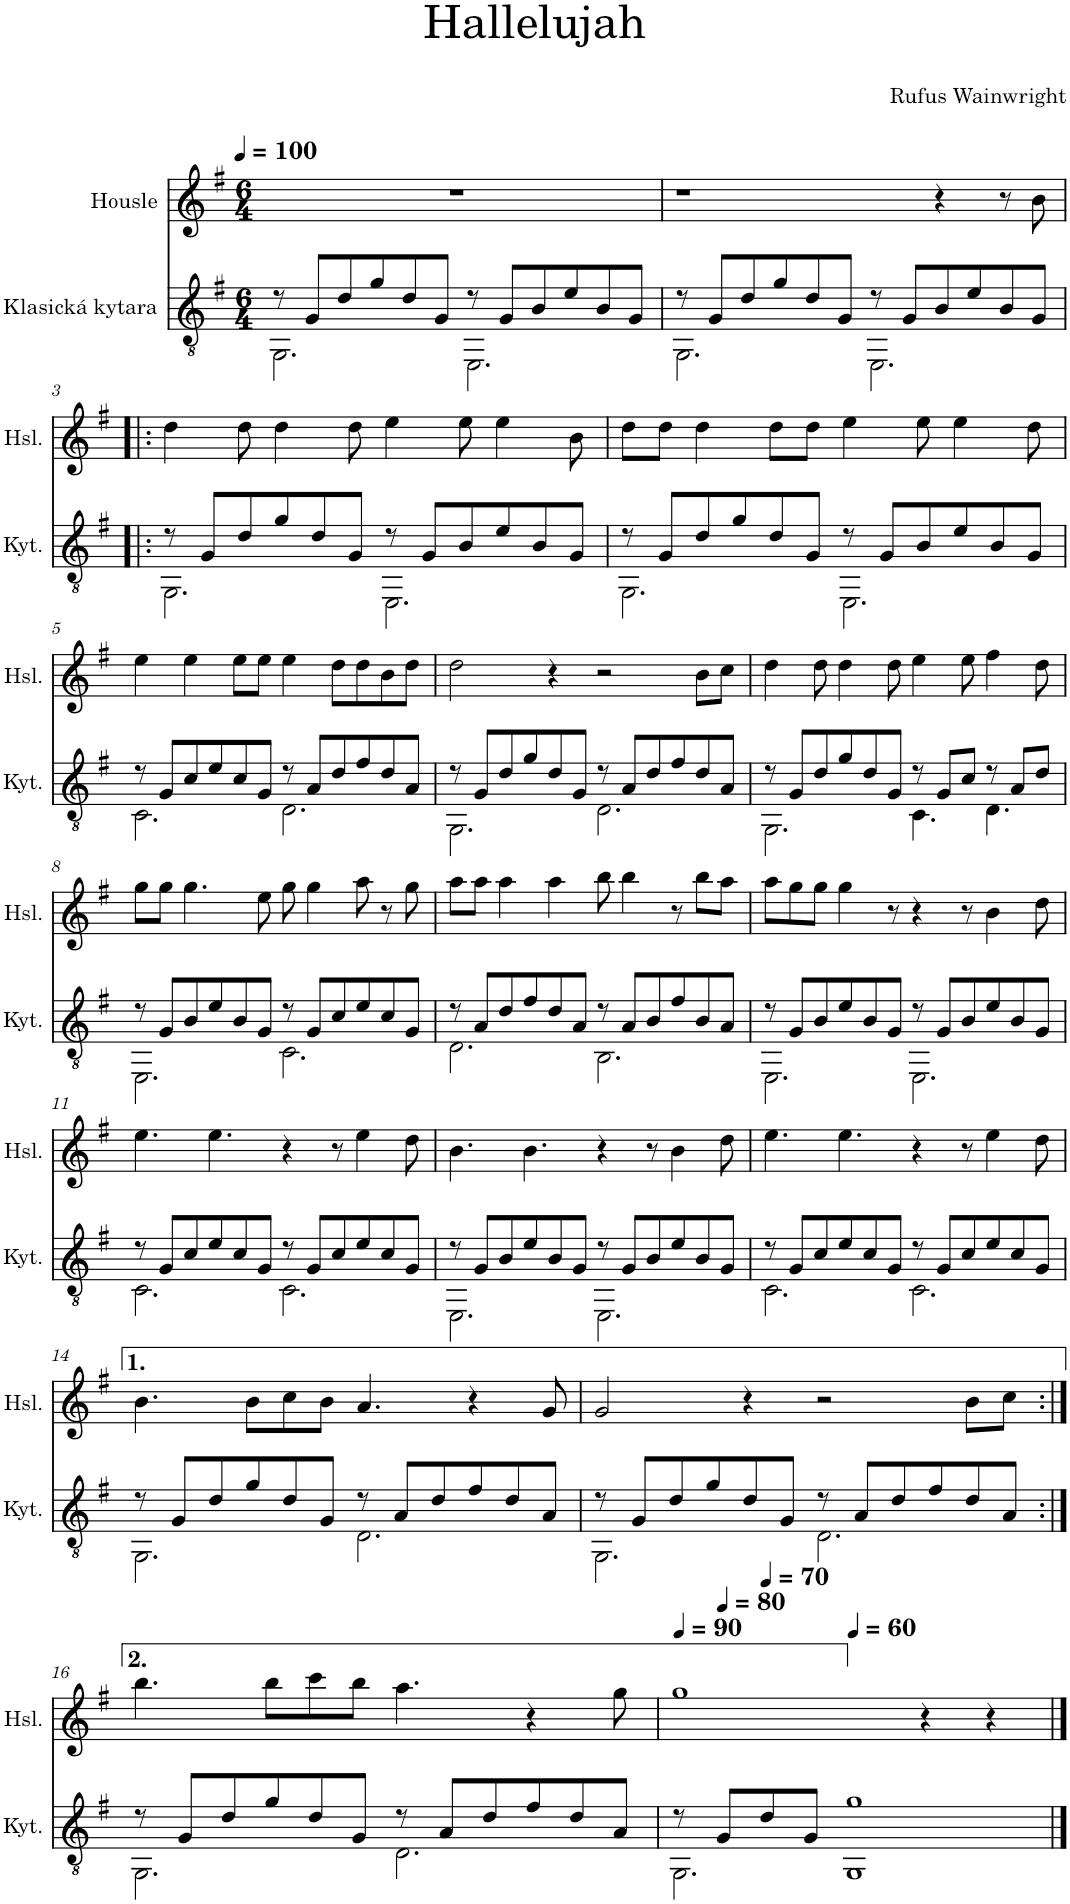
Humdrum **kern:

**kern	**kern
*part2	*part1
*staff2	*staff1
*I"Klasická kytara	*I"Housle
*I'Kyt.	*I'Hsl.
*clefGv2	*clefG2
*k[f#]	*k[f#]
*M6/4	*M6/4
*MM100	*MM100
=1	=1
*^	*
8r	2.GG\	1.r
8G/L	.	.
8d/	.	.
8g/	.	.
8d/	.	.
8G/J	.	.
8r	2.EE\	.
8G/L	.	.
8B/	.	.
8e/	.	.
8B/	.	.
8G/J	.	.
=2	=2	=2
8r	2.GG\	1r
8G/L	.	.
8d/	.	.
8g/	.	.
8d/	.	.
8G/J	.	.
8r	2.EE\	.
8G/L	.	.
8B/	.	4r
8e/	.	.
8B/	.	8r
8G/J	.	8b\
!!LO:LB:g=z
=3!|:	=3!|:	=3!|:
8r	2.GG\	4dd\
8G/L	.	.
8d/	.	8dd\
8g/	.	4dd\
8d/	.	.
8G/J	.	8dd\
8r	2.EE\	4ee\
8G/L	.	.
8B/	.	8ee\
8e/	.	4ee\
8B/	.	.
8G/J	.	8b\
=4	=4	=4
8r	2.GG\	8dd\L
8G/L	.	8dd\J
8d/	.	4dd\
8g/	.	.
8d/	.	8dd\L
8G/J	.	8dd\J
8r	2.EE\	4ee\
8G/L	.	.
8B/	.	8ee\
8e/	.	4ee\
8B/	.	.
8G/J	.	8dd\
!!LO:LB:g=z
=5	=5	=5
8r	2.C\	4ee\
8G/L	.	.
8c/	.	4ee\
8e/	.	.
8c/	.	8ee\L
8G/J	.	8ee\J
8r	2.D\	4ee\
8A/L	.	.
8d/	.	8dd\L
8f#/	.	8dd\
8d/	.	8b\
8A/J	.	8dd\J
=6	=6	=6
8r	2.GG\	2dd\
8G/L	.	.
8d/	.	.
8g/	.	.
8d/	.	4r
8G/J	.	.
8r	2.D\	2r
8A/L	.	.
8d/	.	.
8f#/	.	.
8d/	.	8b\L
8A/J	.	8cc\J
=7	=7	=7
8r	2.GG\	4dd\
8G/L	.	.
8d/	.	8dd\
8g/	.	4dd\
8d/	.	.
8G/J	.	8dd\
8r	4.C\	4ee\
8G/L	.	.
8c/J	.	8ee\
8r	4.D\	4ff#\
8A/L	.	.
8d/J	.	8dd\
!!LO:LB:g=z
=8	=8	=8
8r	2.EE\	8gg\L
8G/L	.	8gg\J
8B/	.	4.gg\
8e/	.	.
8B/	.	.
8G/J	.	8ee\
8r	2.C\	8gg\
8G/L	.	4gg\
8c/	.	.
8e/	.	8aa\
8c/	.	8r
8G/J	.	8gg\
=9	=9	=9
8r	2.D\	8aa\L
8A/L	.	8aa\J
8d/	.	4aa\
8f#/	.	.
8d/	.	4aa\
8A/J	.	.
8r	2.BB\	8bb\
8A/L	.	4bb\
8B/	.	.
8f#/	.	8r
8B/	.	8bb\L
8A/J	.	8aa\J
=10	=10	=10
8r	2.EE\	8aa\L
8G/L	.	8gg\
8B/	.	8gg\J
8e/	.	4gg\
8B/	.	.
8G/J	.	8r
8r	2.EE\	4r
8G/L	.	.
8B/	.	8r
8e/	.	4b\
8B/	.	.
8G/J	.	8dd\
!!LO:LB:g=z
=11	=11	=11
8r	2.C\	4.ee\
8G/L	.	.
8c/	.	.
8e/	.	4.ee\
8c/	.	.
8G/J	.	.
8r	2.C\	4r
8G/L	.	.
8c/	.	8r
8e/	.	4ee\
8c/	.	.
8G/J	.	8dd\
=12	=12	=12
8r	2.EE\	4.b\
8G/L	.	.
8B/	.	.
8e/	.	4.b\
8B/	.	.
8G/J	.	.
8r	2.EE\	4r
8G/L	.	.
8B/	.	8r
8e/	.	4b\
8B/	.	.
8G/J	.	8dd\
=13	=13	=13
8r	2.C\	4.ee\
8G/L	.	.
8c/	.	.
8e/	.	4.ee\
8c/	.	.
8G/J	.	.
8r	2.C\	4r
8G/L	.	.
8c/	.	8r
8e/	.	4ee\
8c/	.	.
8G/J	.	8dd\
!!LO:LB:g=z
=14	=14	=14
8r	2.GG\	4.b\
8G/L	.	.
8d/	.	.
8g/	.	8b\L
8d/	.	8cc\
8G/J	.	8b\J
8r	2.D\	4.a/
8A/L	.	.
8d/	.	.
8f#/	.	4r
8d/	.	.
8A/J	.	8g/
=15	=15	=15
8r	2.GG\	2g/
8G/L	.	.
8d/	.	.
8g/	.	.
8d/	.	4r
8G/J	.	.
8r	2.D\	2r
8A/L	.	.
8d/	.	.
8f#/	.	.
8d/	.	8b\L
8A/J	.	8cc\J
!!LO:LB:g=z
=16:|!	=16:|!	=16:|!
8r	2.GG\	4.bb\
8G/L	.	.
8d/	.	.
8g/	.	8bb\L
8d/	.	8ccc\
8G/J	.	8bb\J
8r	2.D\	4.aa\
8A/L	.	.
8d/	.	.
8f#/	.	4r
8d/	.	.
8A/J	.	8gg\
=17	=17	=17
*	*	*MM90
*	*	*^
*	*	*	*^
*	*	*	*	*^
8r	2.GG\	1gg	8ryy	4ryy	2ryy
*	*	*MM80	*	*	*
8G/L	.	.	1ryy	.	.
*	*	*MM70	*	*	*
8d/	.	.	.	1ryy	.
8G/J	.	.	.	.	.
*	*	*MM60	*	*	*
1GG 1g	.	.	.	.	1ryy
.	2.ryy	.	.	.	.
.	.	4r	.	.	.
.	.	.	4.ryy	.	.
.	.	4r	.	4ryy	.
*v	*v	*	*	*	*
*	*v	*v	*v	*v
==	==
*-	*-
